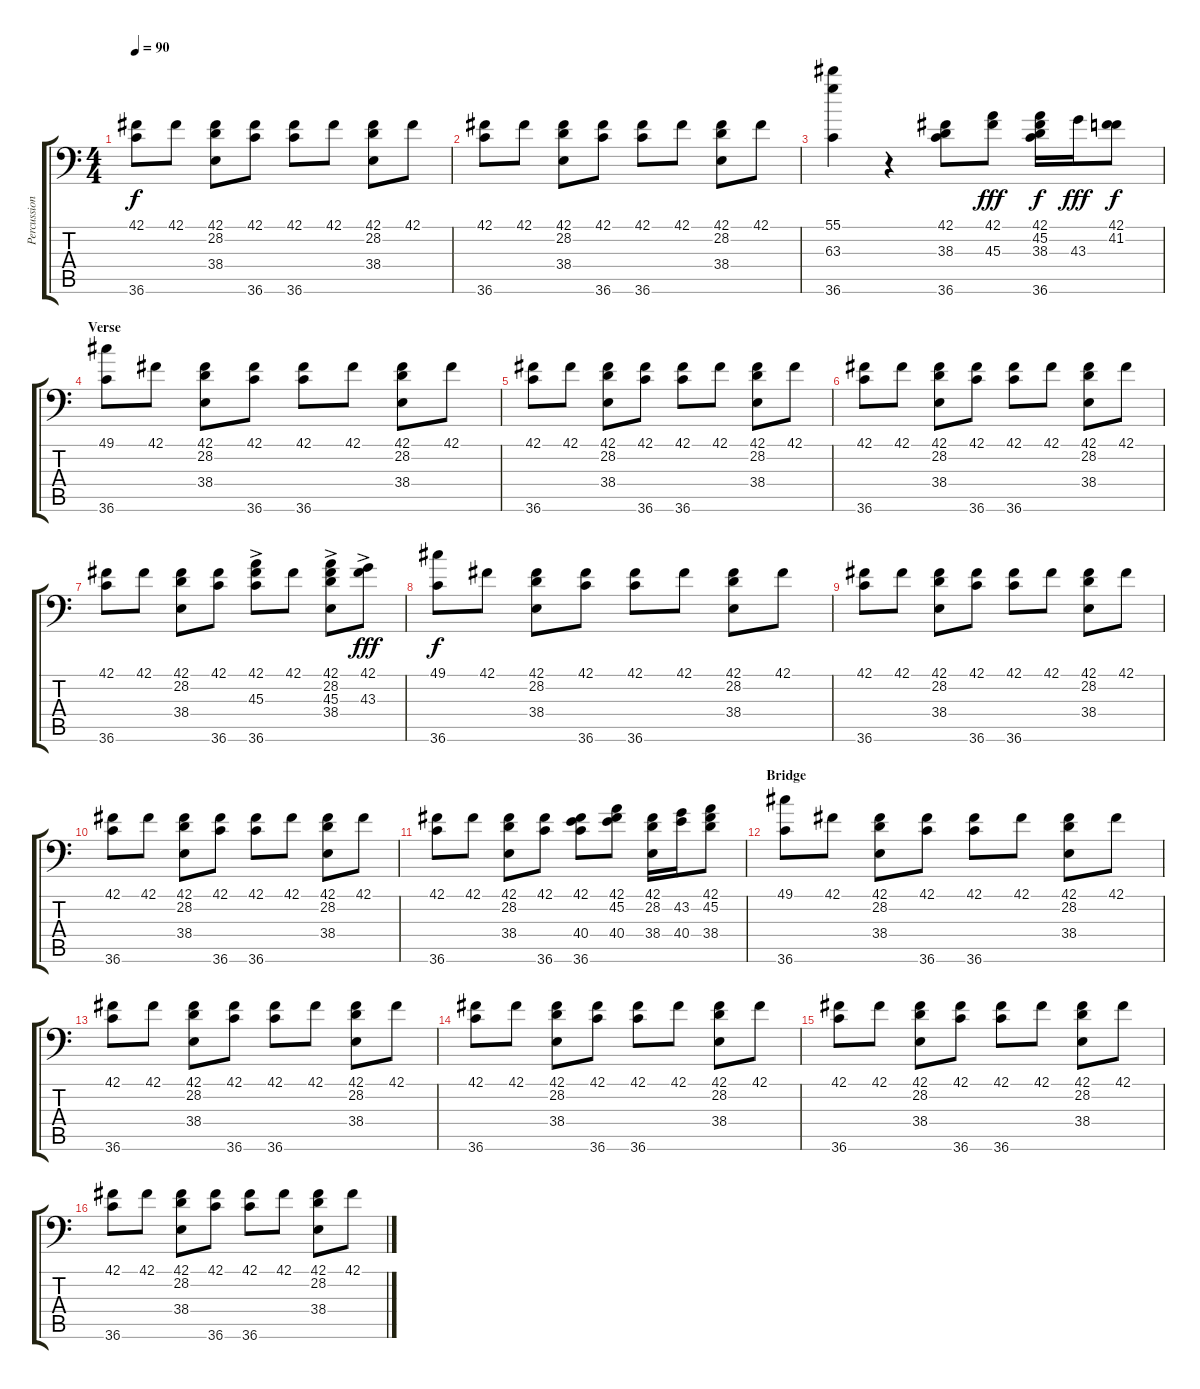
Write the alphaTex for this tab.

\track ("Percussion" "Percussion") {instrument acousticgrandpiano}
\staff {score tabs}
\tuning (C-1 C-1 C-1 C-1 C-1 C-1) {hide}
\ts (4 4)
\tempo 90
\clef f4
\ks c
(42.1 36.6).8{dy f} 42.1.8 (42.1 28.2 38.4).8 (42.1 36.6).8 (42.1 36.6).8 42.1.8 (42.1 28.2 38.4).8 42.1.8 |
(42.1 36.6).8 42.1.8 (42.1 28.2 38.4).8 (42.1 36.6).8 (42.1 36.6).8 42.1.8 (42.1 28.2 38.4).8 42.1.8 |
(55.1 63.3 36.6).4 r.4 (42.1 38.3 36.6).8 (42.1 45.3).8{dy fff} (42.1 45.2 38.3 36.6).16{dy f} 43.3.16{dy fff} (42.1 41.2).8{dy f} |
\section ("" "Verse")
(49.1 36.6).8 42.1.8 (42.1 28.2 38.4).8 (42.1 36.6).8 (42.1 36.6).8 42.1.8 (42.1 28.2 38.4).8 42.1.8 |
(42.1 36.6).8 42.1.8 (42.1 28.2 38.4).8 (42.1 36.6).8 (42.1 36.6).8 42.1.8 (42.1 28.2 38.4).8 42.1.8 |
(42.1 36.6).8 42.1.8 (42.1 28.2 38.4).8 (42.1 36.6).8 (42.1 36.6).8 42.1.8 (42.1 28.2 38.4).8 42.1.8 |
(42.1 36.6).8 42.1.8 (42.1 28.2 38.4).8 (42.1 36.6).8 (42.1 45.3{ac} 36.6).8 42.1.8 (42.1 28.2 45.3{ac} 38.4).8 (42.1 43.3{ac}).8{dy fff} |
(49.1 36.6).8{dy f} 42.1.8 (42.1 28.2 38.4).8 (42.1 36.6).8 (42.1 36.6).8 42.1.8 (42.1 28.2 38.4).8 42.1.8 |
(42.1 36.6).8 42.1.8 (42.1 28.2 38.4).8 (42.1 36.6).8 (42.1 36.6).8 42.1.8 (42.1 28.2 38.4).8 42.1.8 |
(42.1 36.6).8 42.1.8 (42.1 28.2 38.4).8 (42.1 36.6).8 (42.1 36.6).8 42.1.8 (42.1 28.2 38.4).8 42.1.8 |
(42.1 36.6).8 42.1.8 (42.1 28.2 38.4).8 (42.1 36.6).8 (42.1 40.4 36.6).8 (42.1 45.2 40.4).8 (42.1 28.2 38.4).16 (43.2 40.4).16 (42.1 45.2 38.4).8 |
\section ("" "Bridge")
(49.1 36.6).8 42.1.8 (42.1 28.2 38.4).8 (42.1 36.6).8 (42.1 36.6).8 42.1.8 (42.1 28.2 38.4).8 42.1.8 |
(42.1 36.6).8 42.1.8 (42.1 28.2 38.4).8 (42.1 36.6).8 (42.1 36.6).8 42.1.8 (42.1 28.2 38.4).8 42.1.8 |
(42.1 36.6).8 42.1.8 (42.1 28.2 38.4).8 (42.1 36.6).8 (42.1 36.6).8 42.1.8 (42.1 28.2 38.4).8 42.1.8 |
(42.1 36.6).8 42.1.8 (42.1 28.2 38.4).8 (42.1 36.6).8 (42.1 36.6).8 42.1.8 (42.1 28.2 38.4).8 42.1.8 |
(42.1 36.6).8 42.1.8 (42.1 28.2 38.4).8 (42.1 36.6).8 (42.1 36.6).8 42.1.8 (42.1 28.2 38.4).8 42.1.8
